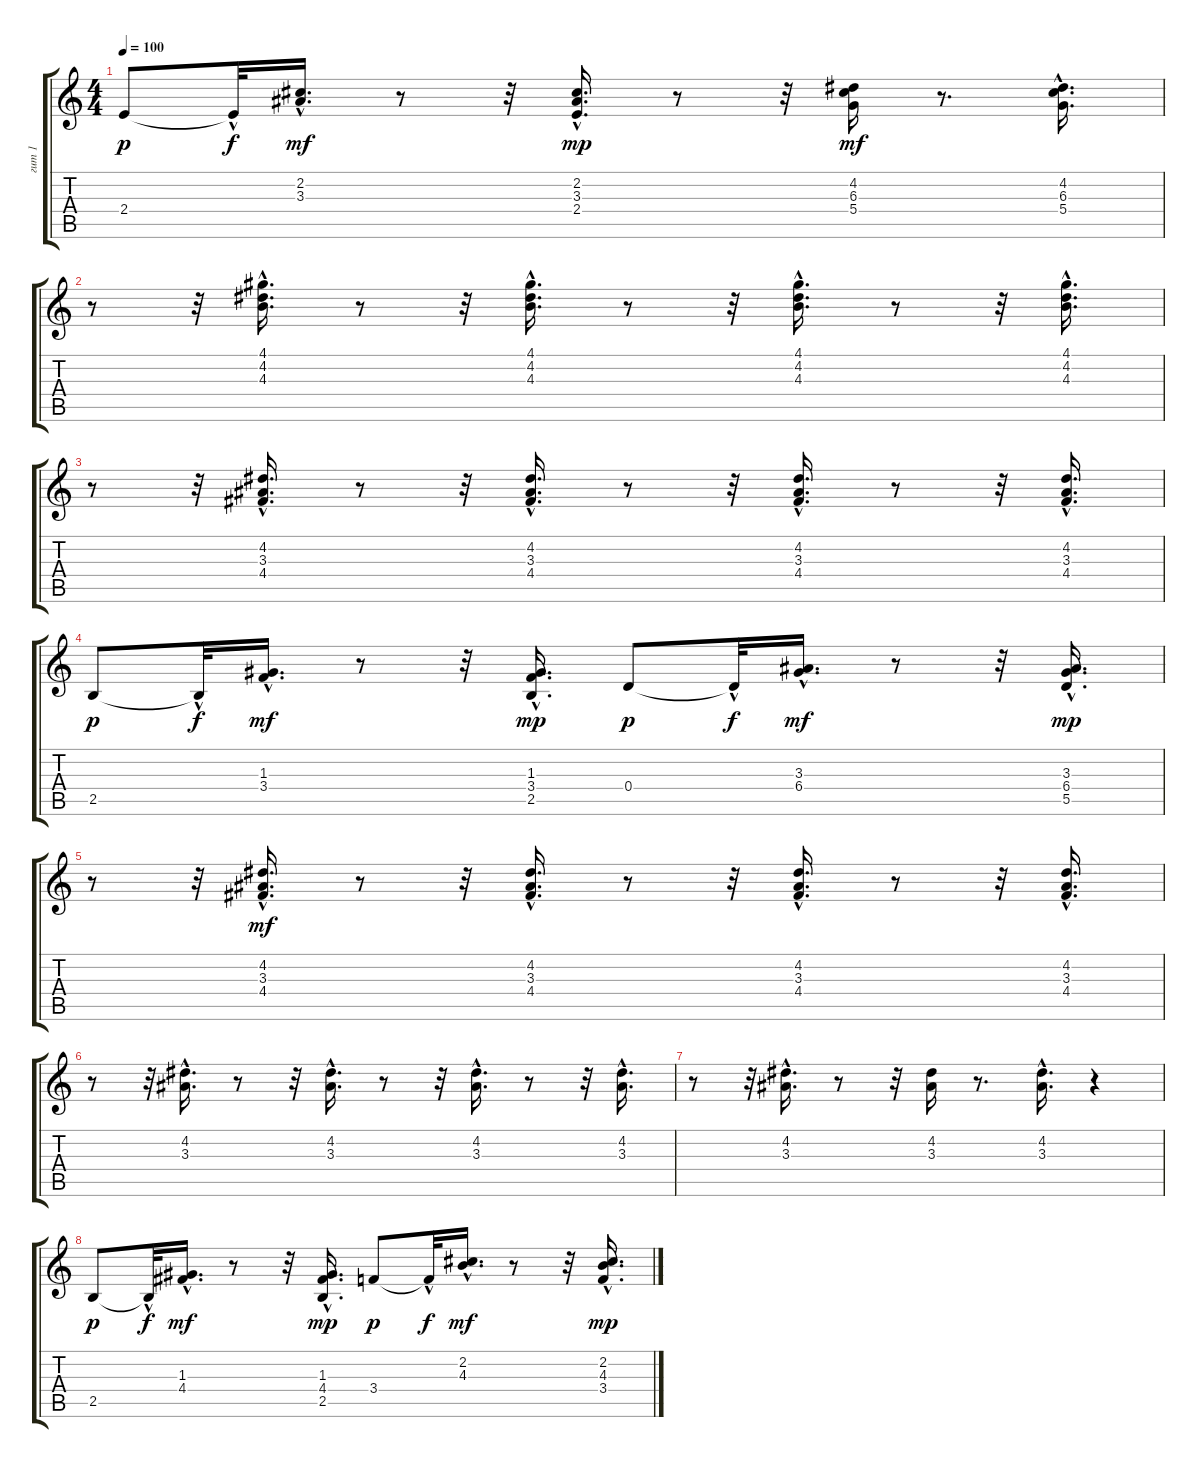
\track ("гит 1" "гит 1") {instrument acousticguitarsteel}
\staff {score tabs}
\tuning (E4 B3 G3 D3 A2 E2) {hide}
\ts (4 4)
\tempo 100
\clef g2
\ks c
2.4.8{dy p} 2.4{hac t}.32{dy f} (2.2 3.3{hac}).16{d dy mf} r.8 r.32 (2.2{hac} 3.3{hac} 2.4{hac}).16{d dy mp} r.8 r.32 (4.2 6.3 5.4).16{dy mf} r.8{d} (4.2{hac} 6.3{hac} 5.4{hac}).16{d} |
r.8 r.32 (4.1{hac} 4.2{hac} 4.3{hac}).16{d} r.8 r.32 (4.1{hac} 4.2{hac} 4.3{hac}).16{d} r.8 r.32 (4.1{hac} 4.2{hac} 4.3).16{d} r.8 r.32 (4.1{hac} 4.2{hac} 4.3{hac}).16{d} |
r.8 r.32 (4.2{hac} 3.3{hac} 4.4{hac}).16{d} r.8 r.32 (4.2{hac} 3.3{hac} 4.4{hac}).16{d} r.8 r.32 (4.2{hac} 3.3{hac} 4.4).16{d} r.8 r.32 (4.2{hac} 3.3{hac} 4.4{hac}).16{d} |
2.5.8{dy p} 2.5{hac t}.32{dy f} (1.3 3.4{hac}).16{d dy mf} r.8 r.32 (1.3{hac} 3.4{hac} 2.5{hac}).16{d dy mp} 0.4.8{dy p} 0.4{hac t}.32{dy f} (3.3 6.4{hac}).16{d dy mf} r.8 r.32 (3.3{hac} 6.4{hac} 5.5{hac}).16{d dy mp} |
r.8 r.32 (4.2{hac} 3.3{hac} 4.4{hac}).16{d dy mf} r.8 r.32 (4.2{hac} 3.3{hac} 4.4{hac}).16{d} r.8 r.32 (4.2{hac} 3.3{hac} 4.4).16{d} r.8 r.32 (4.2{hac} 3.3{hac} 4.4{hac}).16{d} |
r.8 r.32 (4.2 3.3{hac}).16{d} r.8 r.32 (4.2{hac} 3.3{hac}).16{d} r.8 r.32 (4.2 3.3{hac}).16{d} r.8 r.32 (4.2{hac} 3.3{hac}).16{d} |
r.8 r.32 (4.2 3.3{hac}).16{d} r.8 r.32 (4.2 3.3).16 r.8{d} (4.2{hac} 3.3{hac}).16{d} r.4 |
2.5.8{dy p} 2.5{hac t}.32{dy f} (1.3 4.4{hac}).16{d dy mf} r.8 r.32 (1.3{hac} 4.4{hac} 2.5{hac}).16{d dy mp} 3.4.8{dy p} 3.4{hac t}.32{dy f} (2.2 4.3{hac}).16{d dy mf} r.8 r.32 (2.2{hac} 4.3{hac} 3.4{hac}).16{d dy mp}
